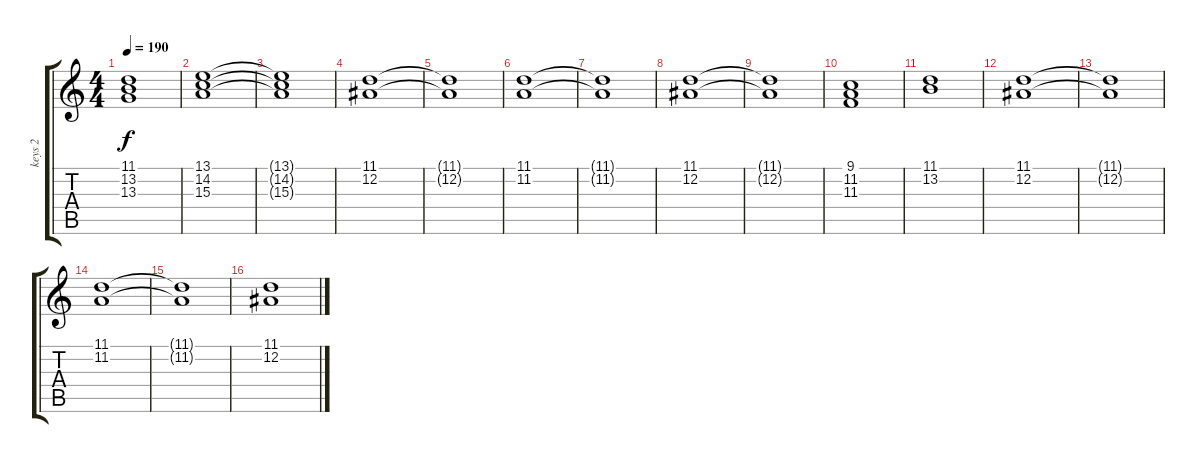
\track ("keys 2" "keys 2") {instrument synthstrings1}
\staff {score tabs}
\tuning (Eb4 Bb3 Gb3 Db3 Ab2 Eb2) {hide}
\ts (4 4)
\tempo 190
\clef g2
\ks c
(11.1 13.2 13.3).1{dy f} |
(13.1 14.2 15.3).1 |
(13.1{t} 14.2{t} 15.3{t}).1 |
(11.1 12.2).1 |
(11.1{t} 12.2{t}).1 |
(11.1 11.2).1 |
(11.1{t} 11.2{t}).1 |
(11.1 12.2).1 |
(11.1{t} 12.2{t}).1 |
(9.1 11.2 11.3).1 |
(11.1 13.2).1 |
(11.1 12.2).1 |
(11.1{t} 12.2{t}).1 |
(11.1 11.2).1 |
(11.1{t} 11.2{t}).1 |
(11.1 12.2).1
